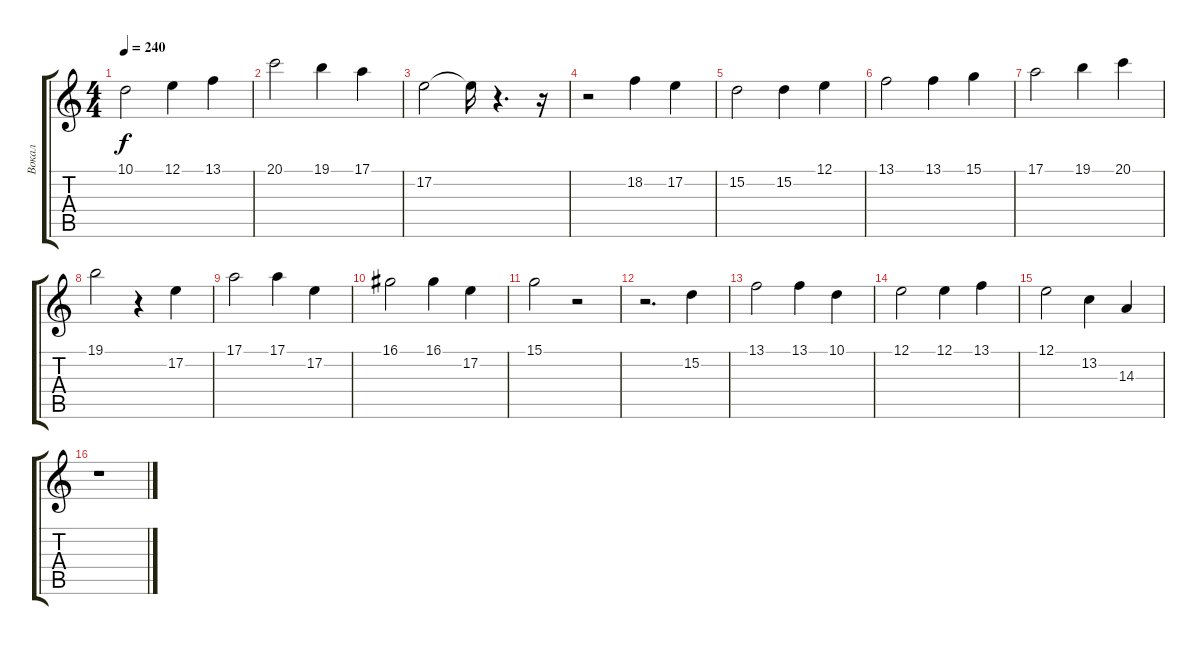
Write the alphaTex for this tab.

\track ("Вокал" "Вокал") {instrument percussiveorgan}
\staff {score tabs}
\tuning (E4 B3 G3 D3 A2 E2) {hide}
\ts (4 4)
\tempo 240
\clef g2
\ks c
10.1.2{dy f} 12.1.4 13.1.4 |
20.1.2 19.1.4 17.1.4 |
17.2.2 17.2{t}.16 r.4{d} r.16 |
r.2 18.2.4 17.2.4 |
15.2.2 15.2.4 12.1.4 |
13.1.2 13.1.4 15.1.4 |
17.1.2 19.1.4 20.1.4 |
19.1.2 r.4 17.2.4 |
17.1.2 17.1.4 17.2.4 |
16.1.2 16.1.4 17.2.4 |
15.1.2 r.2 |
r.2{d} 15.2.4 |
13.1.2 13.1.4 10.1.4 |
12.1.2 12.1.4 13.1.4 |
12.1.2 13.2.4 14.3.4 |
r.1
